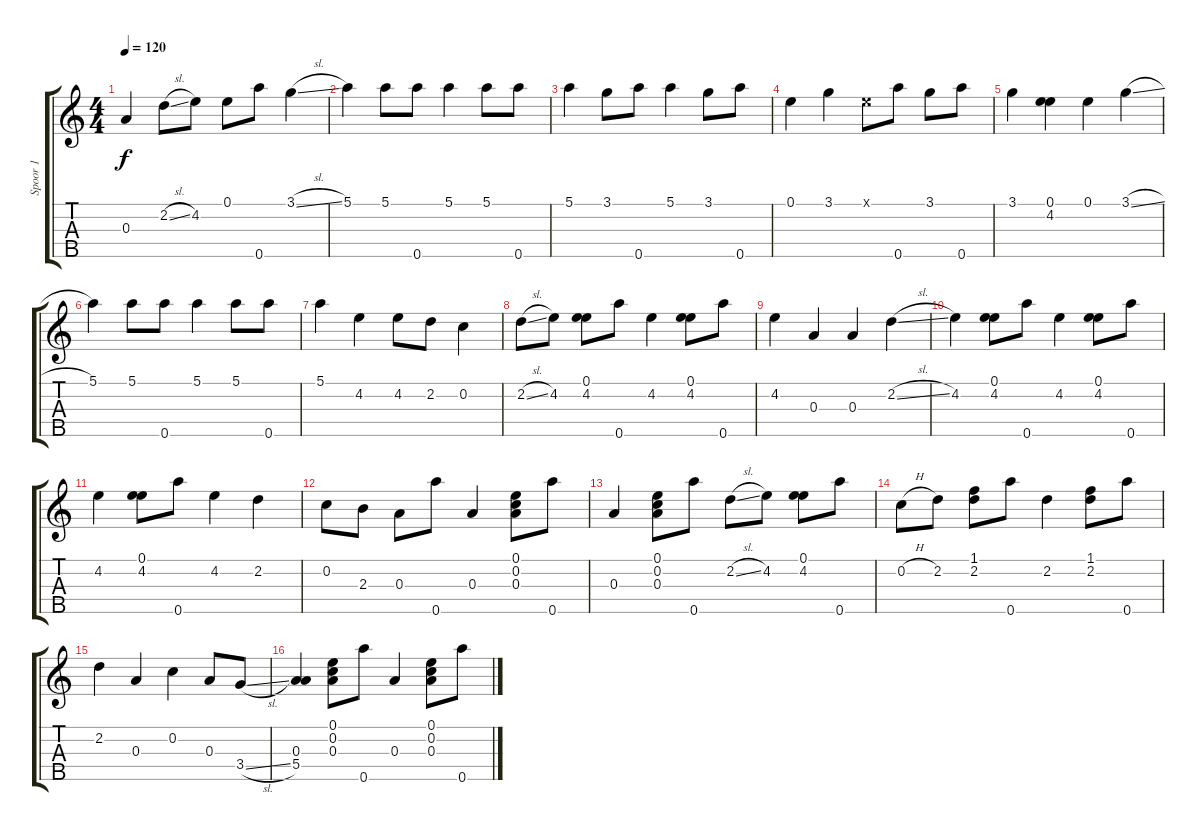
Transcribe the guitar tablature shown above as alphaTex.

\track ("Spoor 1" "Spoor 1") {instrument banjo}
\staff {score tabs}
\tuning (E4 C4 A3 E3 A4) {hide}
\displaytranspose 12
\ts (4 4)
\tempo 120
\clef g2
\ks c
0.3.4{dy f} 2.2{sl}.8 4.2.8 0.1.8 0.5.8 3.1{sl}.4 |
5.1.4 5.1.8 0.5.8 5.1.4 5.1.8 0.5.8 |
5.1.4 3.1.8 0.5.8 5.1.4 3.1.8 0.5.8 |
0.1.4 3.1.4 0.1{x}.8 0.5.8 3.1.8 0.5.8 |
3.1.4 (0.1 4.2).4 0.1.4 3.1{sl}.4 |
5.1.4 5.1.8 0.5.8 5.1.4 5.1.8 0.5.8 |
5.1.4 4.2.4 4.2.8 2.2.8 0.2.4 |
2.2{sl}.8 4.2.8 (0.1 4.2).8 0.5.8 4.2.4 (0.1 4.2).8 0.5.8 |
4.2.4 0.3.4 0.3.4 2.2{sl}.4 |
4.2.4 (0.1 4.2).8 0.5.8 4.2.4 (0.1 4.2).8 0.5.8 |
4.2.4 (0.1 4.2).8 0.5.8 4.2.4 2.2.4 |
0.2.8 2.3.8 0.3.8 0.5.8 0.3.4 (0.1 0.2 0.3).8 0.5.8 |
0.3.4 (0.1 0.2 0.3).8 0.5.8 2.2{sl}.8 4.2.8 (0.1 4.2).8 0.5.8 |
0.2{h}.8 2.2.8 (1.1 2.2).8 0.5.8 2.2.4 (1.1 2.2).8 0.5.8 |
2.2.4 0.3.4 0.2.4 0.3.8 3.4{sl}.8 |
(0.3 5.4).4 (0.1 0.2 0.3).8 0.5.8 0.3.4 (0.1 0.2 0.3).8 0.5.8
